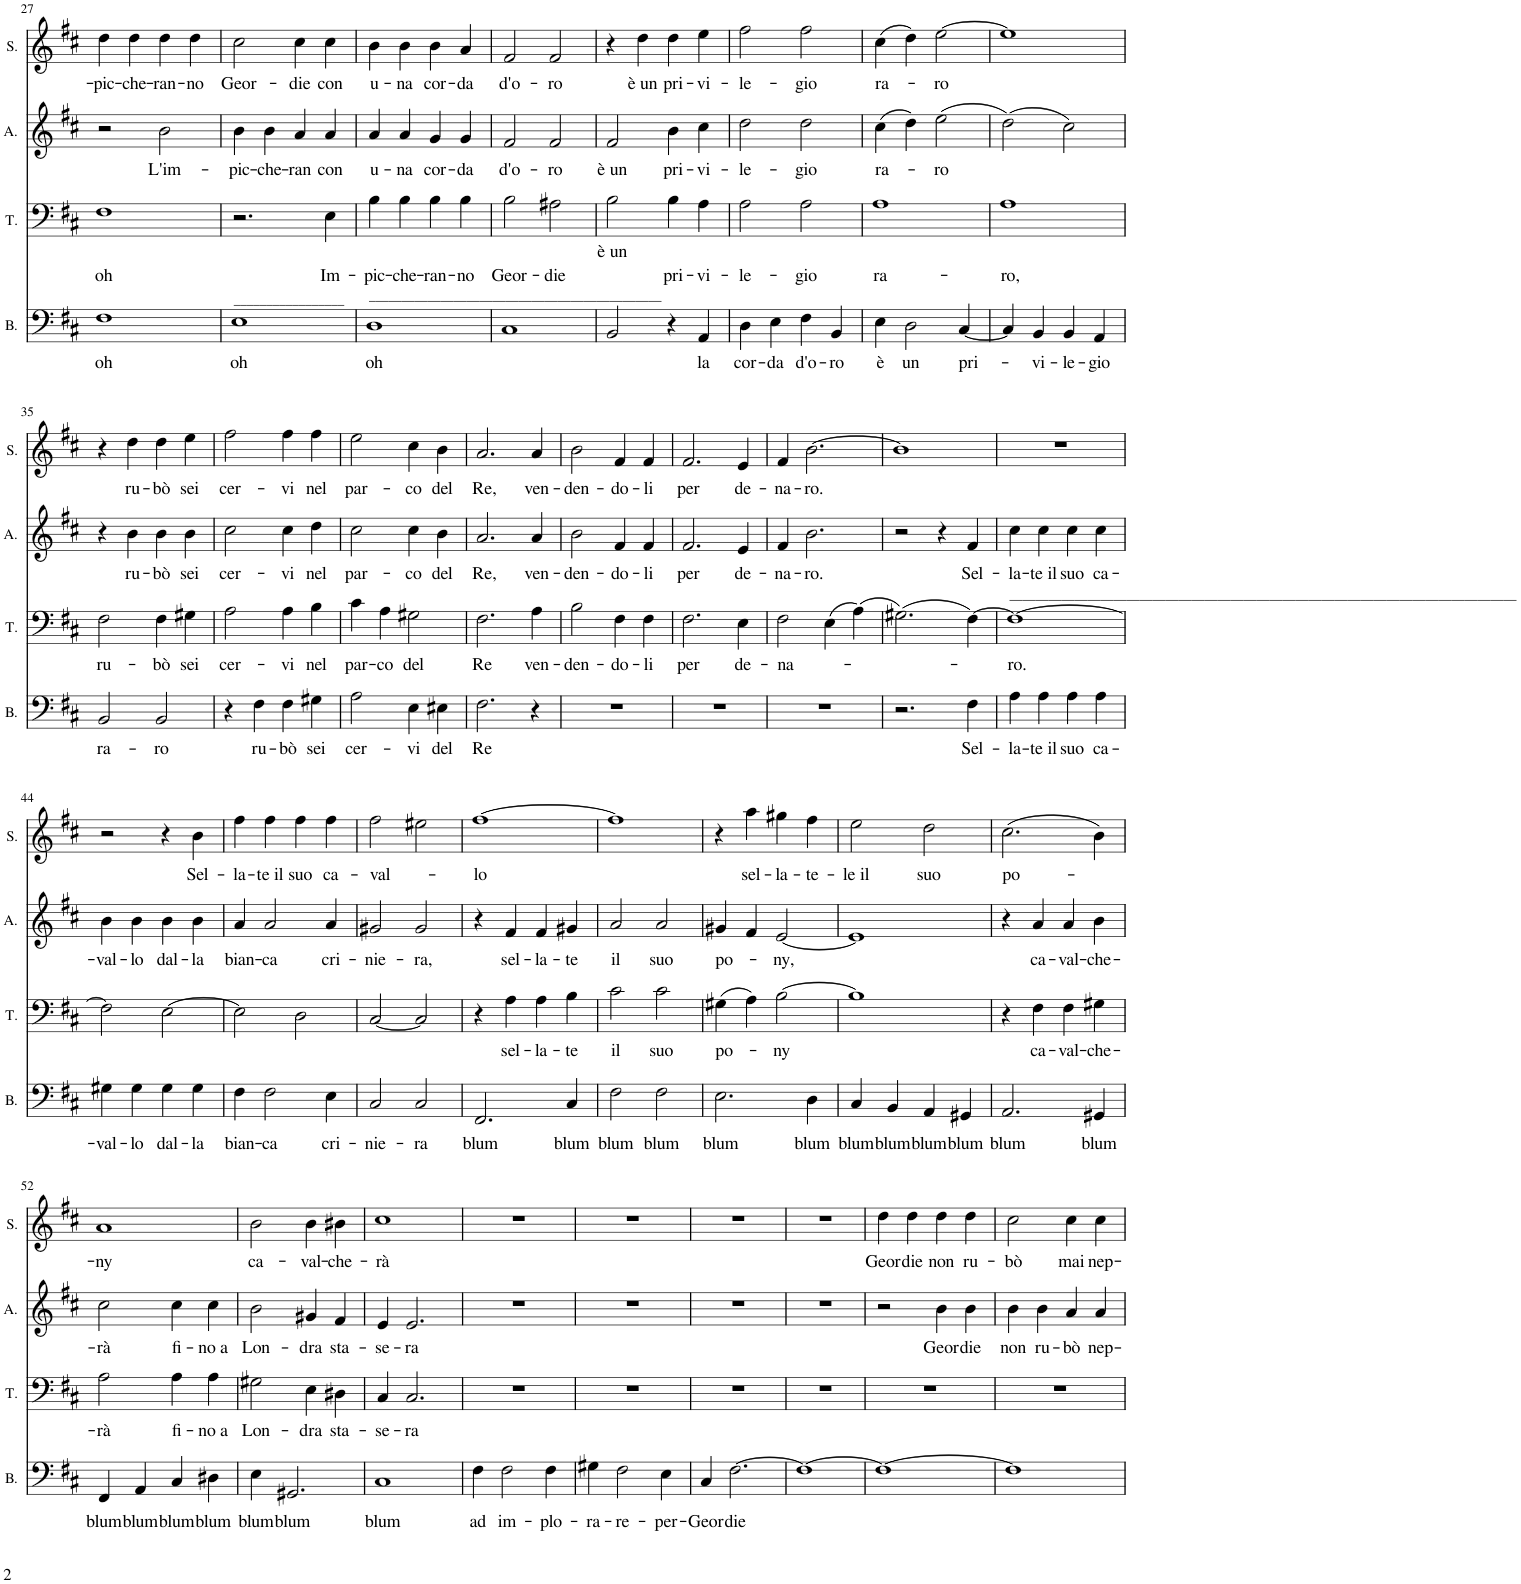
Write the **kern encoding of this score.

**kern	**text	**kern	**text	**kern	**text	**kern	**text
*part4	*part4	*part3	*part3	*part2	*part2	*part1	*part1
*staff4	*staff4	*staff3	*staff3	*staff2	*staff2	*staff1	*staff1
*I"Bass	*	*I"Tenor	*	*I"Alto	*	*I"Soprano	*
*I'B.	*	*I'T.	*	*I'A.	*	*I'S.	*
!!LO:PB:g=z
*clefF4	*	*clefF4	*	*clefG2	*	*clefG2	*
*k[f#c#]	*	*k[f#c#]	*	*k[f#c#]	*	*k[f#c#]	*
*M4/4	*	*M4/4	*	*M4/4	*	*M4/4	*
=27	=27	=27	=27	=27	=27	=27	=27
!	!LO:LY:b	!	!LO:LY:b	!	!	!	!LO:LY:b
1F#	oh	1F#	oh	2r	.	4dd\	-pic-
!	!	!	!	!	!	!	!LO:LY:b
.	.	.	.	.	.	4dd\	-che-
!	!	!	!	!	!LO:LY:b	!	!LO:LY:b
.	.	.	.	2b\	L'im-	4dd\	-ran-
!	!	!	!	!	!	!	!LO:LY:b
.	.	.	.	.	.	4dd\	-no
=28	=28	=28	=28	=28	=28	=28	=28
!LO:TX:a:t=_________________	!	!	!	!	!	!	!
!	!LO:LY:b	!	!	!	!LO:LY:b	!	!LO:LY:b
1E	oh	2.r	.	4b\	-pic-	2cc#\	Geor-
!	!	!	!	!	!LO:LY:b	!	!
.	.	.	.	4b\	-che-	.	.
!	!	!	!	!	!LO:LY:b	!	!LO:LY:b
.	.	.	.	4a/	-ran	4cc#\	-die
!	!	!	!LO:LY:b	!	!LO:LY:b	!	!LO:LY:b
.	.	4E\	Im-	4a/	con	4cc#\	con
=29	=29	=29	=29	=29	=29	=29	=29
!LO:TX:a:t=_____________________________________________	!	!	!	!	!	!	!
!	!LO:LY:b	!	!LO:LY:b	!	!LO:LY:b	!	!LO:LY:b
1D	oh	4B\	-pic-	4a/	u-	4b\	u-
!	!	!	!LO:LY:b	!	!LO:LY:b	!	!LO:LY:b
.	.	4B\	-che-	4a/	-na	4b\	-na
!	!	!	!LO:LY:b	!	!LO:LY:b	!	!LO:LY:b
.	.	4B\	-ran-	4g/	cor-	4b\	cor-
!	!	!	!LO:LY:b	!	!LO:LY:b	!	!LO:LY:b
.	.	4B\	-no	4g/	-da	4a/	-da
=30	=30	=30	=30	=30	=30	=30	=30
!	!	!	!LO:LY:b	!	!LO:LY:b	!	!LO:LY:b
1C#	.	2B\	Geor-	2f#/	d'o-	2f#/	d'o-
!	!	!	!LO:LY:b	!	!LO:LY:b	!	!LO:LY:b
.	.	2A#X\	-die	2f#/	-ro	2f#/	-ro
=31	=31	=31	=31	=31	=31	=31	=31
!	!	!	!LO:LY:b	!	!LO:LY:b	!	!
2BB/	.	2B\	è un	2f#/	è un	4r	.
!	!	!	!	!	!	!	!LO:LY:b
.	.	.	.	.	.	4dd\	è un
!	!	!	!LO:LY:b	!	!LO:LY:b	!	!LO:LY:b
4r	.	4B\	pri-	4b\	pri-	4dd\	pri-
!	!LO:LY:b	!	!LO:LY:b	!	!LO:LY:b	!	!LO:LY:b
4AA/	la	4A\	-vi-	4cc#\	-vi-	4ee\	-vi-
=32	=32	=32	=32	=32	=32	=32	=32
!	!LO:LY:b	!	!LO:LY:b	!	!LO:LY:b	!	!LO:LY:b
4D\	cor-	2A\	-le-	2dd\	-le-	2ff#\	-le-
!	!LO:LY:b	!	!	!	!	!	!
4E\	-da	.	.	.	.	.	.
!	!LO:LY:b	!	!LO:LY:b	!	!LO:LY:b	!	!LO:LY:b
4F#\	d'o-	2A\	-gio	2dd\	-gio	2ff#\	-gio
!	!LO:LY:b	!	!	!	!	!	!
4BB/	-ro	.	.	.	.	.	.
=33	=33	=33	=33	=33	=33	=33	=33
!	!LO:LY:b	!	!LO:LY:b	!	!LO:LY:b	!	!LO:LY:b
4E\	è	1A	ra-	(4cc#\	ra-	(4cc#\	ra-
!	!LO:LY:b	!	!	!	!	!	!
2D\	un	.	.	4dd\)	.	4dd\)	.
!	!	!	!	!	!LO:LY:b	!	!LO:LY:b
.	.	.	.	(2ee\	-ro	[2ee\	-ro
!	!LO:LY:b	!	!	!	!	!	!
[4C#/	pri-	.	.	.	.	.	.
=34	=34	=34	=34	=34	=34	=34	=34
!	!	!	!LO:LY:b	!	!	!	!
4C#/]	.	1A	-ro,	(2dd\)	.	1ee]	.
!	!LO:LY:b	!	!	!	!	!	!
4BB/	-vi-	.	.	.	.	.	.
!	!LO:LY:b	!	!	!	!	!	!
4BB/	-le-	.	.	2cc#\)	.	.	.
!	!LO:LY:b	!	!	!	!	!	!
4AA/	-gio	.	.	.	.	.	.
!!LO:LB:g=z
=35	=35	=35	=35	=35	=35	=35	=35
!	!LO:LY:b	!	!LO:LY:b	!	!	!	!
2BB/	ra-	2F#\	ru-	4r	.	4r	.
!	!	!	!	!	!LO:LY:b	!	!LO:LY:b
.	.	.	.	4b\	ru-	4dd\	ru-
!	!LO:LY:b	!	!LO:LY:b	!	!LO:LY:b	!	!LO:LY:b
2BB/	-ro	4F#\	-bò	4b\	-bò	4dd\	-bò
!	!	!	!LO:LY:b	!	!LO:LY:b	!	!LO:LY:b
.	.	4G#X\	sei	4b\	sei	4ee\	sei
=36	=36	=36	=36	=36	=36	=36	=36
!	!	!	!LO:LY:b	!	!LO:LY:b	!	!LO:LY:b
4r	.	2A\	cer-	2cc#\	cer-	2ff#\	cer-
!	!LO:LY:b	!	!	!	!	!	!
4F#\	ru-	.	.	.	.	.	.
!	!LO:LY:b	!	!LO:LY:b	!	!LO:LY:b	!	!LO:LY:b
4F#\	-bò	4A\	-vi	4cc#\	-vi	4ff#\	-vi
!	!LO:LY:b	!	!LO:LY:b	!	!LO:LY:b	!	!LO:LY:b
4G#X\	sei	4B\	nel	4dd\	nel	4ff#\	nel
=37	=37	=37	=37	=37	=37	=37	=37
!	!LO:LY:b	!	!LO:LY:b	!	!LO:LY:b	!	!LO:LY:b
2A\	cer-	4c#\	par-	2cc#\	par-	2ee\	par-
!	!	!	!LO:LY:b	!	!	!	!
.	.	4A\	-co	.	.	.	.
!	!LO:LY:b	!	!LO:LY:b	!	!LO:LY:b	!	!LO:LY:b
4E\	-vi	2G#X\	del	4cc#\	-co	4cc#\	-co
!	!LO:LY:b	!	!	!	!LO:LY:b	!	!LO:LY:b
4E#X\	del	.	.	4b\	del	4b\	del
=38	=38	=38	=38	=38	=38	=38	=38
!	!LO:LY:b	!	!LO:LY:b	!	!LO:LY:b	!	!LO:LY:b
2.F#\	Re	2.F#\	Re	2.a/	Re,	2.a/	Re,
!	!	!	!LO:LY:b	!	!LO:LY:b	!	!LO:LY:b
4r	.	4A\	ven-	4a/	ven-	4a/	ven-
=39	=39	=39	=39	=39	=39	=39	=39
!	!	!	!LO:LY:b	!	!LO:LY:b	!	!LO:LY:b
1r	.	2B\	-den-	2b\	-den-	2b\	-den-
!	!	!	!LO:LY:b	!	!LO:LY:b	!	!LO:LY:b
.	.	4F#\	-do-	4f#/	-do-	4f#/	-do-
!	!	!	!LO:LY:b	!	!LO:LY:b	!	!LO:LY:b
.	.	4F#\	-li	4f#/	-li	4f#/	-li
=40	=40	=40	=40	=40	=40	=40	=40
!	!	!	!LO:LY:b	!	!LO:LY:b	!	!LO:LY:b
1r	.	2.F#\	per	2.f#/	per	2.f#/	per
!	!	!	!LO:LY:b	!	!LO:LY:b	!	!LO:LY:b
.	.	4E\	de-	4e/	de-	4e/	de-
=41	=41	=41	=41	=41	=41	=41	=41
!	!	!	!LO:LY:b	!	!LO:LY:b	!	!LO:LY:b
1r	.	2F#\	-na-	4f#/	-na-	4f#/	-na-
!	!	!	!	!	!LO:LY:b	!	!LO:LY:b
.	.	.	.	2.b\	-ro.	[2.b\	-ro.
.	.	(4E\	.	.	.	.	.
.	.	(4A\)	.	.	.	.	.
=42	=42	=42	=42	=42	=42	=42	=42
2.r	.	(2.G#X\)	.	2r	.	1b]	.
.	.	.	.	4r	.	.	.
!	!LO:LY:b	!	!	!	!LO:LY:b	!	!
4F#\	Sel-	[4F#\)	.	4f#/	Sel-	.	.
=43	=43	=43	=43	=43	=43	=43	=43
!	!	!LO:TX:a:t=______________________________________________________________________________	!	!	!	!	!
!	!LO:LY:b	!	!LO:LY:b	!	!LO:LY:b	!	!
4A\	-la-	1F#_	-ro.	4cc#\	-la-	1r	.
!	!LO:LY:b	!	!	!	!LO:LY:b	!	!
4A\	-te il	.	.	4cc#\	-te il	.	.
!	!LO:LY:b	!	!	!	!LO:LY:b	!	!
4A\	suo	.	.	4cc#\	suo	.	.
!	!LO:LY:b	!	!	!	!LO:LY:b	!	!
4A\	ca-	.	.	4cc#\	ca-	.	.
!!LO:LB:g=z
=44	=44	=44	=44	=44	=44	=44	=44
!	!LO:LY:b	!	!	!	!LO:LY:b	!	!
4G#X\	-val-	2F#\]	.	4b\	-val-	2r	.
!	!LO:LY:b	!	!	!	!LO:LY:b	!	!
4G#\	-lo	.	.	4b\	-lo	.	.
!	!LO:LY:b	!	!	!	!LO:LY:b	!	!
4G#\	dal-	[2E\	.	4b\	dal-	4r	.
!	!LO:LY:b	!	!	!	!LO:LY:b	!	!LO:LY:b
4G#\	-la	.	.	4b\	-la	4b\	Sel-
=45	=45	=45	=45	=45	=45	=45	=45
!	!LO:LY:b	!	!	!	!LO:LY:b	!	!LO:LY:b
4F#\	bian-	2E\]	.	4a/	bian-	4ff#\	-la-
!	!LO:LY:b	!	!	!	!LO:LY:b	!	!LO:LY:b
2F#\	-ca	.	.	2a/	-ca	4ff#\	-te il
!	!	!	!	!	!	!	!LO:LY:b
.	.	2D\	.	.	.	4ff#\	suo
!	!LO:LY:b	!	!	!	!LO:LY:b	!	!LO:LY:b
4E\	cri-	.	.	4a/	cri-	4ff#\	ca-
=46	=46	=46	=46	=46	=46	=46	=46
!	!LO:LY:b	!	!	!	!LO:LY:b	!	!LO:LY:b
2C#/	-nie-	[2C#/	.	2g#X/	-nie-	2ff#\	-val-
!	!LO:LY:b	!	!	!	!LO:LY:b	!	!
2C#/	-ra	2C#/]	.	2g#/	-ra,	2ee#X\	.
=47	=47	=47	=47	=47	=47	=47	=47
!	!LO:LY:b	!	!	!	!	!	!LO:LY:b
2.FF#/	blum	4r	.	4r	.	[1ff#	-lo
!	!	!	!LO:LY:b	!	!LO:LY:b	!	!
.	.	4A\	sel-	4f#/	sel-	.	.
!	!	!	!LO:LY:b	!	!LO:LY:b	!	!
.	.	4A\	-la-	4f#/	-la-	.	.
!	!LO:LY:b	!	!LO:LY:b	!	!LO:LY:b	!	!
4C#/	blum	4B\	-te	4g#X/	-te	.	.
=48	=48	=48	=48	=48	=48	=48	=48
!	!LO:LY:b	!	!LO:LY:b	!	!LO:LY:b	!	!
2F#\	blum	2c#\	il	2a/	il	1ff#]	.
!	!LO:LY:b	!	!LO:LY:b	!	!LO:LY:b	!	!
2F#\	blum	2c#\	suo	2a/	suo	.	.
=49	=49	=49	=49	=49	=49	=49	=49
!	!LO:LY:b	!	!LO:LY:b	!	!LO:LY:b	!	!
2.E\	blum	(4G#X\	po-	4g#X/	po-	4r	.
!	!	!	!	!	!	!	!LO:LY:b
.	.	4A\)	.	4f#/	.	4aa\	sel-
!	!	!	!LO:LY:b	!	!LO:LY:b	!	!LO:LY:b
.	.	[2B\	-ny	[2e/	-ny,	4gg#X\	-la-
!	!LO:LY:b	!	!	!	!	!	!LO:LY:b
4D\	blum	.	.	.	.	4ff#\	-te-
=50	=50	=50	=50	=50	=50	=50	=50
!	!LO:LY:b	!	!	!	!	!	!LO:LY:b
4C#/	blum	1B]	.	1e]	.	2ee\	-le il
!	!LO:LY:b	!	!	!	!	!	!
4BB/	blum	.	.	.	.	.	.
!	!LO:LY:b	!	!	!	!	!	!LO:LY:b
4AA/	blum	.	.	.	.	2dd\	suo
!	!LO:LY:b	!	!	!	!	!	!
4GG#X/	blum	.	.	.	.	.	.
=51	=51	=51	=51	=51	=51	=51	=51
!	!LO:LY:b	!	!	!	!	!	!LO:LY:b
2.AA/	blum	4r	.	4r	.	(2.cc#\	po-
!	!	!	!LO:LY:b	!	!LO:LY:b	!	!
.	.	4F#\	ca-	4a/	ca-	.	.
!	!	!	!LO:LY:b	!	!LO:LY:b	!	!
.	.	4F#\	-val-	4a/	-val-	.	.
!	!LO:LY:b	!	!LO:LY:b	!	!LO:LY:b	!	!
4GG#X/	blum	4G#X\	-che-	4b\	-che-	4b\)	.
!!LO:LB:g=z
=52	=52	=52	=52	=52	=52	=52	=52
!	!LO:LY:b	!	!LO:LY:b	!	!LO:LY:b	!	!LO:LY:b
4FF#/	blum	2A\	-rà	2cc#\	-rà	1a	-ny
!	!LO:LY:b	!	!	!	!	!	!
4AA/	blum	.	.	.	.	.	.
!	!LO:LY:b	!	!LO:LY:b	!	!LO:LY:b	!	!
4C#/	blum	4A\	fi-	4cc#\	fi-	.	.
!	!LO:LY:b	!	!LO:LY:b	!	!LO:LY:b	!	!
4D#X\	blum	4A\	-no a	4cc#\	-no a	.	.
=53	=53	=53	=53	=53	=53	=53	=53
!	!LO:LY:b	!	!LO:LY:b	!	!LO:LY:b	!	!LO:LY:b
4E\	blum	2G#X\	Lon-	2b\	Lon-	2b\	ca-
!	!LO:LY:b	!	!	!	!	!	!
2.GG#X/	blum	.	.	.	.	.	.
!	!	!	!LO:LY:b	!	!LO:LY:b	!	!LO:LY:b
.	.	4E\	-dra	4g#X/	-dra	4b\	-val-
!	!	!	!LO:LY:b	!	!LO:LY:b	!	!LO:LY:b
.	.	4D#X\	sta-	4f#/	sta-	4b#X\	-che-
=54	=54	=54	=54	=54	=54	=54	=54
!	!LO:LY:b	!	!LO:LY:b	!	!LO:LY:b	!	!LO:LY:b
1C#	blum	4C#/	-se-	4e/	-se-	1cc#	-rà
!	!	!	!LO:LY:b	!	!LO:LY:b	!	!
.	.	2.C#/	-ra	2.e/	-ra	.	.
=55	=55	=55	=55	=55	=55	=55	=55
!	!LO:LY:b	!	!	!	!	!	!
4F#\	ad	1r	.	1r	.	1r	.
!	!LO:LY:b	!	!	!	!	!	!
2F#\	im-	.	.	.	.	.	.
!	!LO:LY:b	!	!	!	!	!	!
4F#\	-plo-	.	.	.	.	.	.
=56	=56	=56	=56	=56	=56	=56	=56
!	!LO:LY:b	!	!	!	!	!	!
4G#X\	-ra-	1r	.	1r	.	1r	.
!	!LO:LY:b	!	!	!	!	!	!
2F#\	-re-	.	.	.	.	.	.
!	!LO:LY:b	!	!	!	!	!	!
4E\	-per-	.	.	.	.	.	.
=57	=57	=57	=57	=57	=57	=57	=57
!	!LO:LY:b	!	!	!	!	!	!
4C#/	-Geor-	1r	.	1r	.	1r	.
!	!LO:LY:b	!	!	!	!	!	!
[2.F#\	-die	.	.	.	.	.	.
=58	=58	=58	=58	=58	=58	=58	=58
1F#_	.	1r	.	1r	.	1r	.
=59	=59	=59	=59	=59	=59	=59	=59
!	!	!	!	!	!	!	!LO:LY:b
1F#_	.	1r	.	2r	.	4dd\	Geor-
!	!	!	!	!	!	!	!LO:LY:b
.	.	.	.	.	.	4dd\	-die
!	!	!	!	!	!LO:LY:b	!	!LO:LY:b
.	.	.	.	4b\	Geor-	4dd\	non
!	!	!	!	!	!LO:LY:b	!	!LO:LY:b
.	.	.	.	4b\	-die	4dd\	ru-
=60	=60	=60	=60	=60	=60	=60	=60
!	!	!	!	!	!LO:LY:b	!	!LO:LY:b
1F#]	.	1r	.	4b\	non	2cc#\	-bò
!	!	!	!	!	!LO:LY:b	!	!
.	.	.	.	4b\	ru-	.	.
!	!	!	!	!	!LO:LY:b	!	!LO:LY:b
.	.	.	.	4a/	-bò	4cc#\	mai
!	!	!	!	!	!LO:LY:b	!	!LO:LY:b
.	.	.	.	4a/	nep-	4cc#\	nep-
=	=	=	=	=	=	=	=
*-	*-	*-	*-	*-	*-	*-	*-
